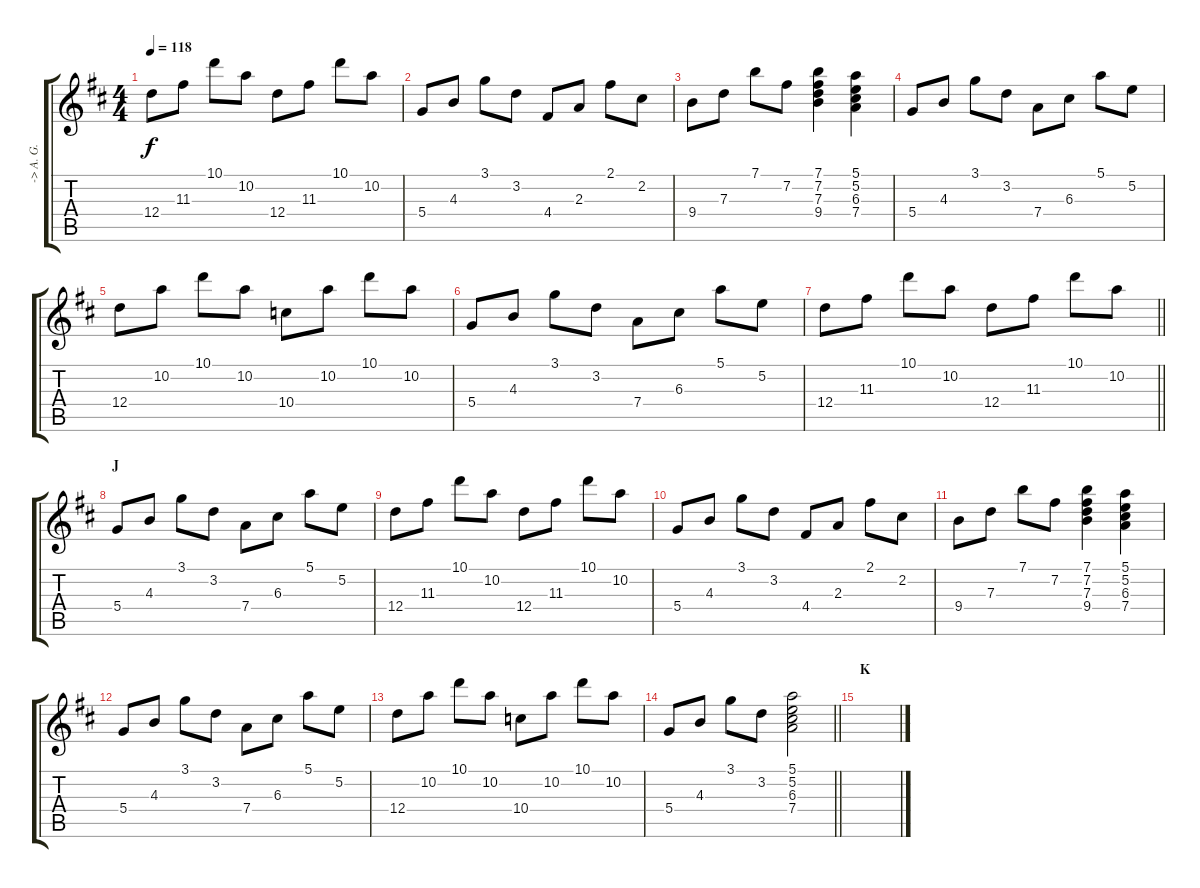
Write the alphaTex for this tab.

\track ("-> A. G." "-> A. G.") {instrument acousticguitarnylon}
\staff {score tabs}
\tuning (E4 B3 G3 D3 A2 E2) {hide}
\ts (4 4)
\tempo 118
\clef g2
\ks d
12.4.8{dy f} 11.3.8 10.1.8 10.2.8 12.4.8 11.3.8 10.1.8 10.2.8 |
5.4.8 4.3.8 3.1.8 3.2.8 4.4.8 2.3.8 2.1.8 2.2.8 |
9.4.8 7.3.8 7.1.8 7.2.8 (7.1 7.2 7.3 9.4).4 (5.1 5.2 6.3 7.4).4 |
5.4.8 4.3.8 3.1.8 3.2.8 7.4.8 6.3.8 5.1.8 5.2.8 |
12.4.8 10.2.8 10.1.8 10.2.8 10.4.8 10.2.8 10.1.8 10.2.8 |
5.4.8 4.3.8 3.1.8 3.2.8 7.4.8 6.3.8 5.1.8 5.2.8 |
\barLineRight lightlight
12.4.8 11.3.8 10.1.8 10.2.8 12.4.8 11.3.8 10.1.8 10.2.8 |
\section ("" "J")
5.4.8 4.3.8 3.1.8 3.2.8 7.4.8 6.3.8 5.1.8 5.2.8 |
12.4.8 11.3.8 10.1.8 10.2.8 12.4.8 11.3.8 10.1.8 10.2.8 |
5.4.8 4.3.8 3.1.8 3.2.8 4.4.8 2.3.8 2.1.8 2.2.8 |
9.4.8 7.3.8 7.1.8 7.2.8 (7.1 7.2 7.3 9.4).4 (5.1 5.2 6.3 7.4).4 |
5.4.8 4.3.8 3.1.8 3.2.8 7.4.8 6.3.8 5.1.8 5.2.8 |
12.4.8 10.2.8 10.1.8 10.2.8 10.4.8 10.2.8 10.1.8 10.2.8 |
\barLineRight lightlight
5.4.8 4.3.8 3.1.8 3.2.8 (5.1 5.2 6.3 7.4).2 |
\section ("" "K")
